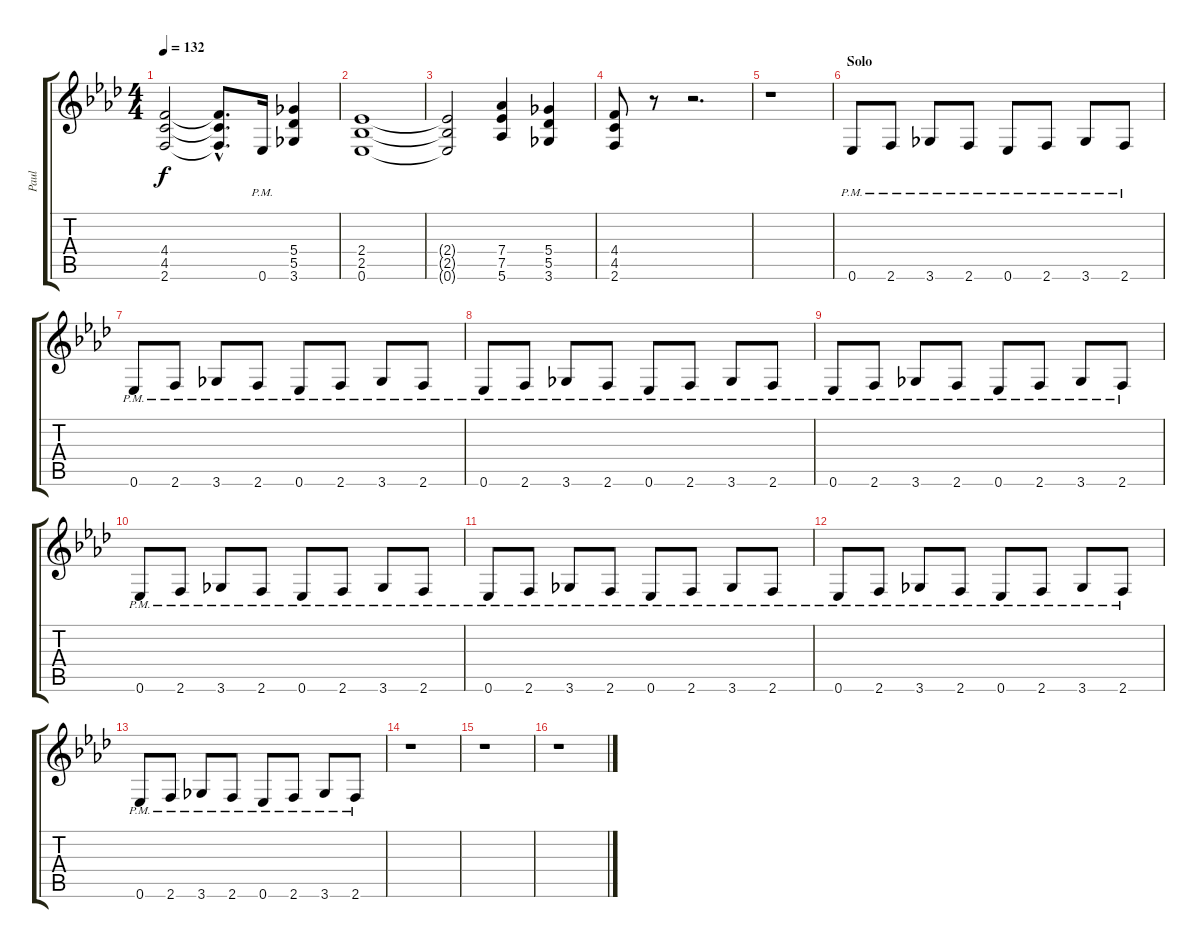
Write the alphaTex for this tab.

\track ("Paul" "Paul") {instrument distortionguitar}
\staff {score tabs}
\tuning (Eb4 Bb3 Gb3 Db3 Ab2 Eb2) {hide}
\ts (4 4)
\tempo 132
\clef g2
\ks fminor
(4.4{t} 4.5{t} 2.6{t}).2{dy f} (4.4{hac t} 4.5{hac t} 2.6{hac t}).8{d} 0.6{pm}.16 (5.4 5.5 3.6).4 |
(2.4 2.5 0.6).1 |
(2.4{t} 2.5{t} 0.6{t}).2 (7.4 7.5 5.6).4 (5.4 5.5 3.6).4 |
(4.4 4.5 2.6).8 r.8 r.2{d} |
r.1 |
\section ("" "Solo")
0.6{pm}.8 2.6{pm}.8 3.6{pm}.8 2.6{pm}.8 0.6{pm}.8 2.6{pm}.8 3.6{pm}.8 2.6{pm}.8 |
0.6{pm}.8 2.6{pm}.8 3.6{pm}.8 2.6{pm}.8 0.6{pm}.8 2.6{pm}.8 3.6{pm}.8 2.6{pm}.8 |
0.6{pm}.8 2.6{pm}.8 3.6{pm}.8 2.6{pm}.8 0.6{pm}.8 2.6{pm}.8 3.6{pm}.8 2.6{pm}.8 |
0.6{pm}.8 2.6{pm}.8 3.6{pm}.8 2.6{pm}.8 0.6{pm}.8 2.6{pm}.8 3.6{pm}.8 2.6{pm}.8 |
0.6{pm}.8 2.6{pm}.8 3.6{pm}.8 2.6{pm}.8 0.6{pm}.8 2.6{pm}.8 3.6{pm}.8 2.6{pm}.8 |
0.6{pm}.8 2.6{pm}.8 3.6{pm}.8 2.6{pm}.8 0.6{pm}.8 2.6{pm}.8 3.6{pm}.8 2.6{pm}.8 |
0.6{pm}.8 2.6{pm}.8 3.6{pm}.8 2.6{pm}.8 0.6{pm}.8 2.6{pm}.8 3.6{pm}.8 2.6{pm}.8 |
0.6{pm}.8 2.6{pm}.8 3.6{pm}.8 2.6{pm}.8 0.6{pm}.8 2.6{pm}.8 3.6{pm}.8 2.6{pm}.8 |
r.1 |
r.1 |
r.1
